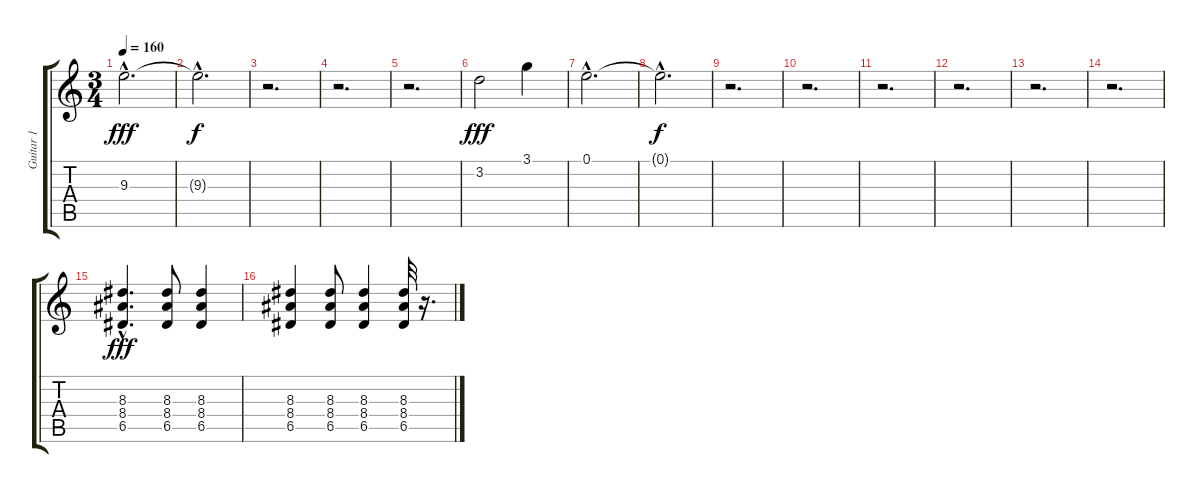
\track ("Guitar 1" "Guitar 1") {instrument acousticguitarsteel}
\staff {score tabs}
\tuning (E4 B3 G3 D3 A2 E2) {hide}
\ts (3 4)
\tempo 160
\clef g2
\ks c
9.3{hac}.2{d dy fff} |
9.3{hac t}.2{d dy f} |
r.2{d} |
r.2{d} |
r.2{d} |
3.2.2{dy fff} 3.1.4 |
0.1{hac}.2{d} |
0.1{hac t}.2{d dy f} |
r.2{d} |
r.2{d} |
r.2{d} |
r.2{d} |
r.2{d} |
r.2{d} |
(8.3{hac} 8.4{hac} 6.5).4{d dy fff} (8.3 8.4 6.5).8 (8.3 8.4 6.5).4 |
(8.3 8.4 6.5).4 (8.3 8.4 6.5).8 (8.3 8.4 6.5).4 (8.3 8.4 6.5).32 r.16{d}
